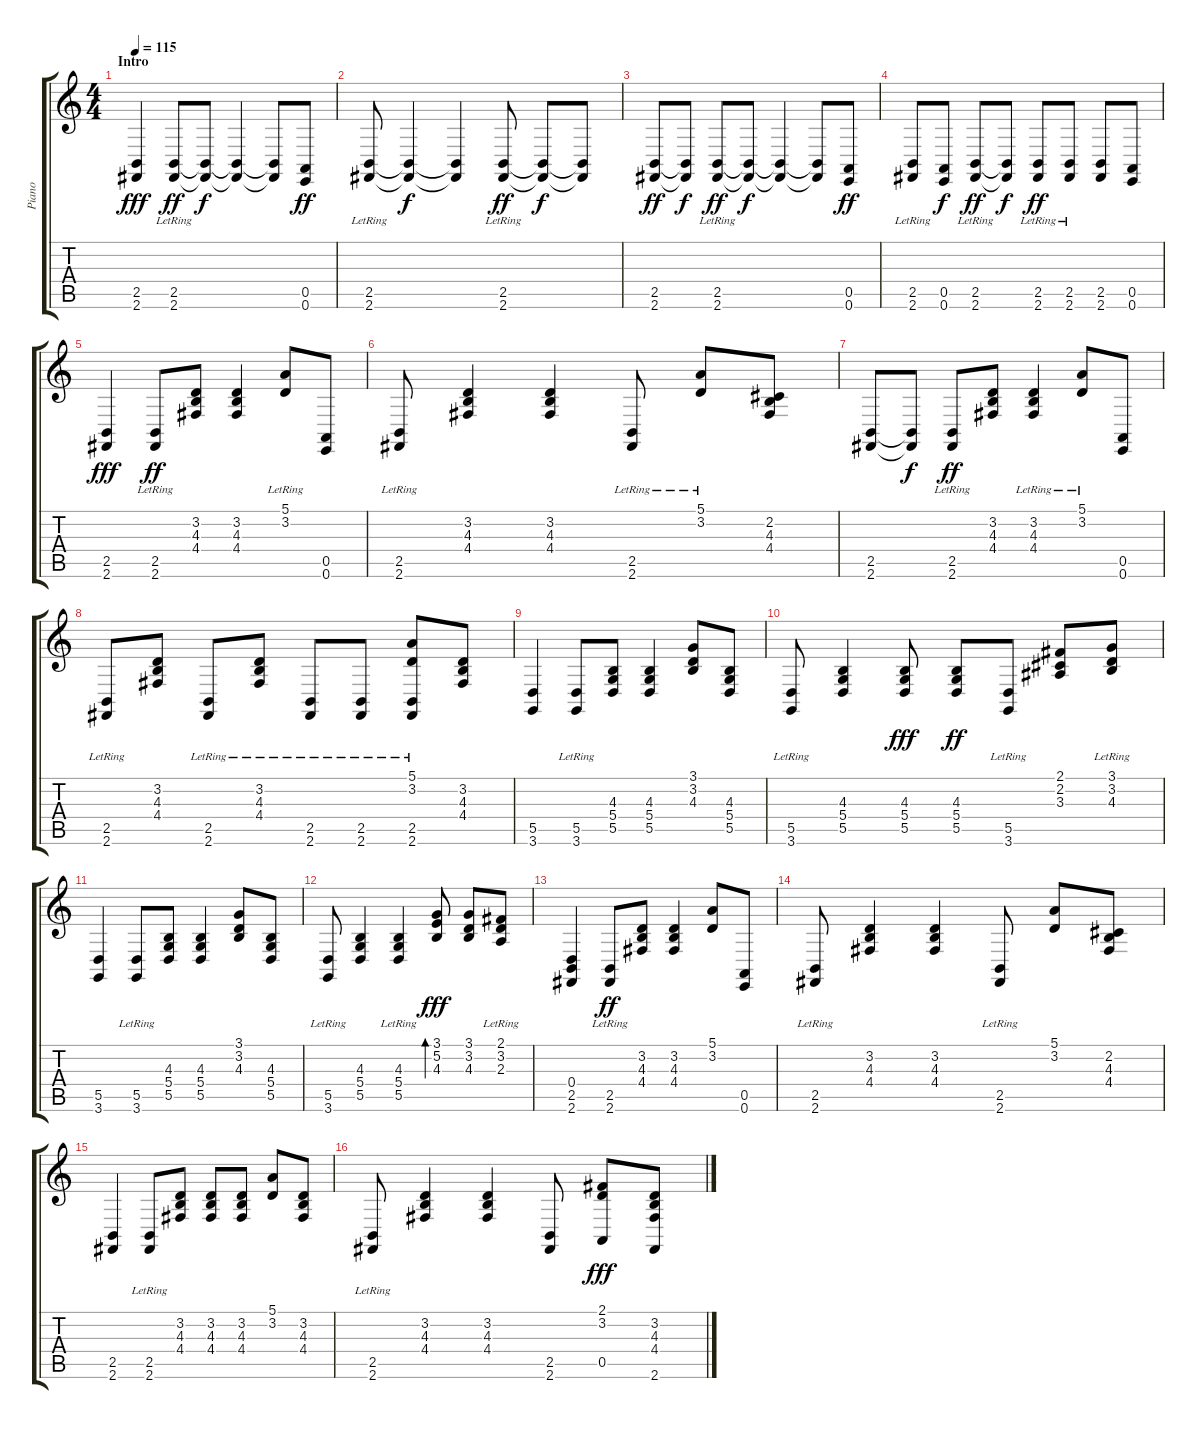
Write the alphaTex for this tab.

\track ("Piano" "Piano") {instrument brightacousticpiano}
\staff {score tabs}
\tuning (E4 B3 G3 D3 A2 E2) {hide}
\ts (4 4)
\section ("" "Intro ")
\tempo 115
\clef g2
\ks c
(2.5 2.6).4{dy fff instrument brightacousticpiano} (2.5{lr} 2.6{lr}).8{dy ff} (2.5{t} 2.6{t}).8{dy f} (2.5{t} 2.6{t}).4 (2.5{t} 2.6{t}).8 (0.5 0.6).8{dy ff} |
(2.5{lr} 2.6{lr}).8 (2.5{t} 2.6{t}).4{dy f} (2.5{t} 2.6{t}).4 (2.5{lr} 2.6{lr}).8{dy ff} (2.5{t} 2.6{t}).8{dy f} (2.5{t} 2.6{t}).8 |
(2.5 2.6).8{dy ff} (2.5{t} 2.6{t}).8{dy f} (2.5{lr} 2.6{lr}).8{dy ff} (2.5{t} 2.6{t}).8{dy f} (2.5{t} 2.6{t}).4 (2.5{t} 2.6{t}).8 (0.5 0.6).8{dy ff} |
(2.5{lr} 2.6{lr}).8 (0.5 0.6).8{dy f} (2.5{lr} 2.6{lr}).8{dy ff} (2.5{t} 2.6{t}).8{dy f} (2.5{lr} 2.6{lr}).8{dy ff} (2.5{lr} 2.6{lr}).8 (2.5 2.6).8 (0.5 0.6).8 |
(2.5 2.6).4{dy fff} (2.5{lr} 2.6{lr}).8{dy ff} (3.2 4.3 4.4).8 (3.2 4.3 4.4).4 (5.1{lr} 3.2{lr}).8 (0.5 0.6).8 |
(2.5{lr} 2.6{lr}).8 (3.2 4.3 4.4).4 (3.2 4.3 4.4).4 (2.5{lr} 2.6{lr}).8 (5.1{lr} 3.2{lr}).8 (2.2 4.3 4.4).8 |
(2.5 2.6).8 (2.5{t} 2.6{t}).8{dy f} (2.5{lr} 2.6{lr}).8{dy ff} (3.2 4.3 4.4).8 (3.2 4.3{lr} 4.4).4 (5.1{lr} 3.2{lr}).8 (0.5 0.6).8 |
(2.5{lr} 2.6{lr}).8 (3.2 4.3 4.4).8 (2.5{lr} 2.6{lr}).8 (3.2 4.3{lr} 4.4).8 (2.5{lr} 2.6{lr}).8 (2.5{lr} 2.6{lr}).8 (5.1{lr} 3.2{lr} 2.5 2.6).8 (3.2 4.3 4.4).8 |
(5.5 3.6).4 (5.5 3.6{lr}).8 (4.3 5.4 5.5).8 (4.3 5.4 5.5).4 (3.1 3.2 4.3).8 (4.3 5.4 5.5).8 |
(5.5 3.6{lr}).8 (4.3 5.4 5.5).4 (4.3 5.4 5.5).8{dy fff} (4.3 5.4 5.5).8{dy ff} (5.5{lr} 3.6{lr}).8 (2.1 2.2 3.3).8 (3.1{lr} 3.2{lr} 4.3{lr}).8 |
(5.5 3.6).4 (5.5 3.6{lr}).8 (4.3 5.4 5.5).8 (4.3 5.4 5.5).4 (3.1 3.2 4.3).8 (4.3 5.4 5.5).8 |
(5.5 3.6{lr}).8 (4.3 5.4 5.5).4 (4.3 5.4 5.5{lr}).4 (3.1 5.2 4.3).8{bd 120 dy fff} (3.1 3.2 4.3).8 (2.1{lr} 3.2{lr} 2.3{lr}).8 |
(0.4 2.5 2.6).4 (2.5{lr} 2.6{lr}).8{dy ff} (3.2 4.3 4.4).8 (3.2 4.3 4.4).4 (5.1 3.2).8 (0.5 0.6).8 |
(2.5{lr} 2.6{lr}).8 (3.2 4.3 4.4).4 (3.2 4.3 4.4).4 (2.5{lr} 2.6{lr}).8 (5.1 3.2).8 (2.2 4.3 4.4).8 |
(2.5 2.6).4 (2.5{lr} 2.6{lr}).8 (3.2 4.3 4.4).8 (3.2 4.3 4.4).8 (3.2 4.3 4.4).8 (5.1 3.2).8 (3.2 4.3 4.4).8 |
(2.5{lr} 2.6{lr}).8 (3.2 4.3 4.4).4 (3.2 4.3 4.4).4 (2.5 2.6).8 (2.1 3.2 0.5).8{dy fff} (3.2 4.3 4.4 2.6).8
